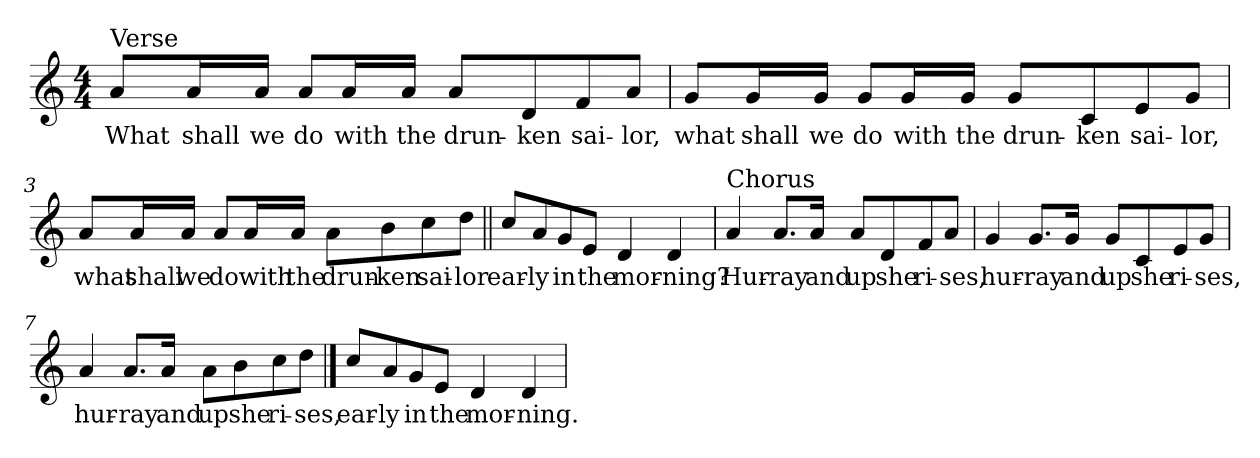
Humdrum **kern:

**kern	**text
*part1	*part1
*staff1	*staff1
*clefG2	*
*k[]	*
*C:	*
*M4/4	*
=1	=1
!LO:TX:a:t=Verse	!
!	!LO:LY:b
8aL	What
!	!LO:LY:b
16aL	shall
!	!LO:LY:b
16aJJ	we
!	!LO:LY:b
8aL	do
!	!LO:LY:b
16aL	with
!	!LO:LY:b
16aJJ	the
!	!LO:LY:b
8aL	drun-
!	!LO:LY:b
8d	-ken
!	!LO:LY:b
8f	sai-
!	!LO:LY:b
8aJ	-lor,
=2	=2
!	!LO:LY:b
8gL	what
!	!LO:LY:b
16gL	shall
!	!LO:LY:b
16gJJ	we
!	!LO:LY:b
8gL	do
!	!LO:LY:b
16gL	with
!	!LO:LY:b
16gJJ	the
!	!LO:LY:b
8gL	drun-
!	!LO:LY:b
8c	-ken
!	!LO:LY:b
8e	sai-
!	!LO:LY:b
8gJ	-lor,
!!LO:LB:g=z
=3	=3
!	!LO:LY:b
8aL	what
!	!LO:LY:b
16aL	shall
!	!LO:LY:b
16aJJ	we
!	!LO:LY:b
8aL	do
!	!LO:LY:b
16aL	with
!	!LO:LY:b
16aJJ	the
!	!LO:LY:b
8aL	drun-
!	!LO:LY:b
8b	-ken
!	!LO:LY:b
8cc	sai-
!	!LO:LY:b
8ddJ	-lor
=4||	=4||
!	!LO:LY:b
8ccL	ear-
!	!LO:LY:b
8a	-ly
!	!LO:LY:b
8g	in
!	!LO:LY:b
8eJ	the
!	!LO:LY:b
4d	mor-
!	!LO:LY:b
4d	-ning?
!!LO:LB:g=z
=5	=5
!LO:TX:a:t=Chorus	!
!	!LO:LY:b
4a	Hur-
!	!LO:LY:b
8.aL	-ray
!	!LO:LY:b
16aJk	and
!	!LO:LY:b
8aL	up
!	!LO:LY:b
8d	she
!	!LO:LY:b
8f	ri-
!	!LO:LY:b
8aJ	-ses,
=6	=6
!	!LO:LY:b
4g	hur-
!	!LO:LY:b
8.gL	-ray
!	!LO:LY:b
16gJk	and
!	!LO:LY:b
8gL	up
!	!LO:LY:b
8c	she
!	!LO:LY:b
8e	ri-
!	!LO:LY:b
8gJ	-ses,
!!LO:LB:g=z
=7	=7
!	!LO:LY:b
4a	hur-
!	!LO:LY:b
8.aL	-ray
!	!LO:LY:b
16aJk	and
!	!LO:LY:b
8aL	up
!	!LO:LY:b
8b	she
!	!LO:LY:b
8cc	ri-
!	!LO:LY:b
8ddJ	-ses,
==8	==8
!	!LO:LY:b
8ccL	ear-
!	!LO:LY:b
8a	-ly
!	!LO:LY:b
8g	in
!	!LO:LY:b
8eJ	the
!	!LO:LY:b
4d	mor-
!	!LO:LY:b
4d	-ning.
=	=
*-	*-
